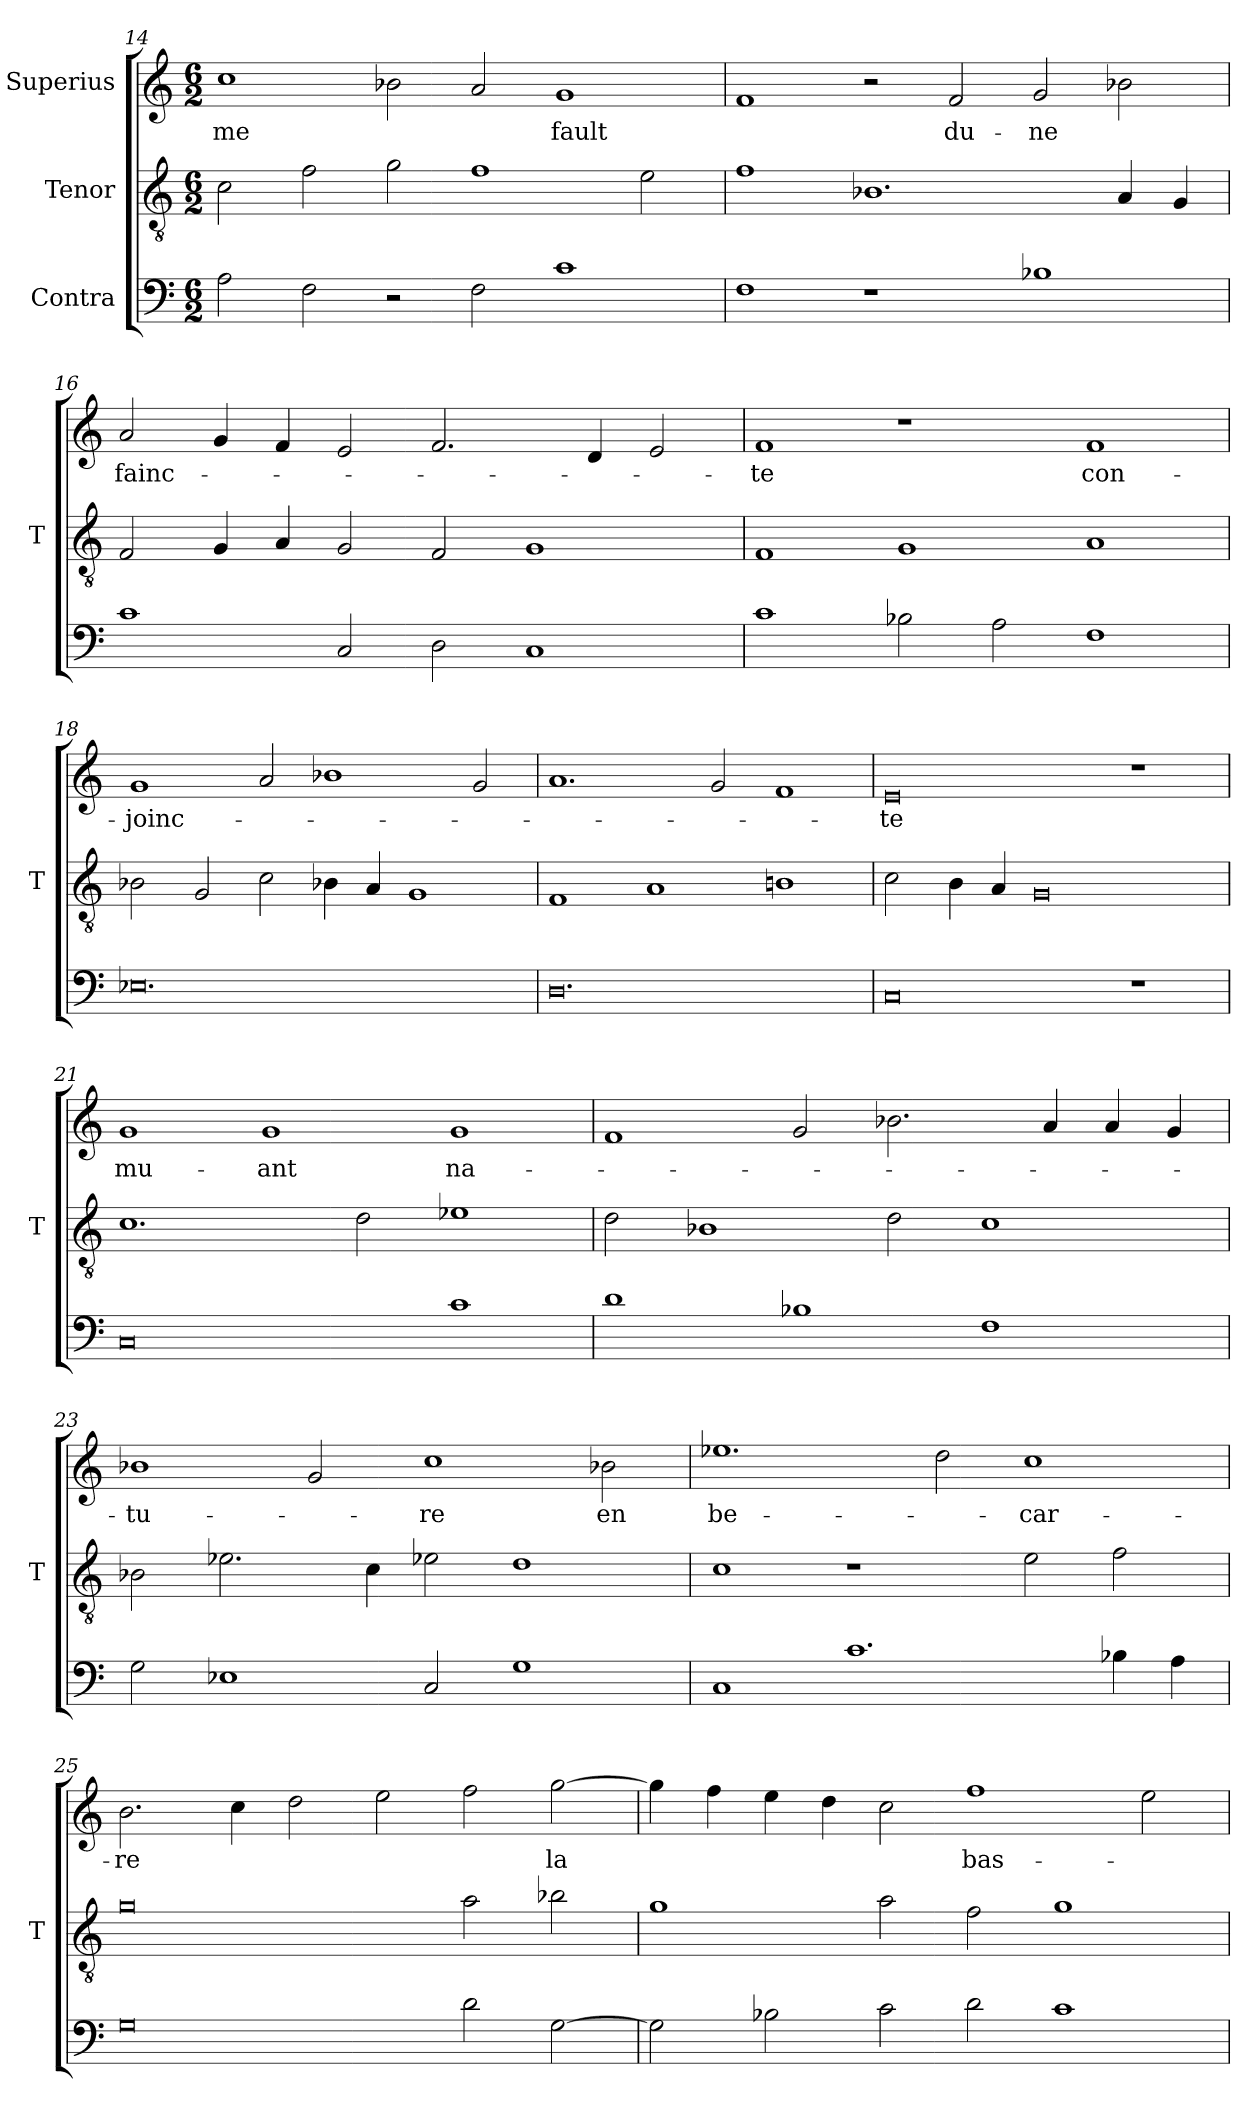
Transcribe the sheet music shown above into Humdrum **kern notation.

**kern	**kern	**kern	**text
*part3	*part2	*part1	*part1
*staff3	*staff2	*staff1	*staff1
*I"Contra	*I"Tenor	*I"Superius	*
*	*I'T	*	*
*clefF4	*clefGv2	*clefG2	*
*M6/2	*M6/2	*M6/2	*
=14	=14	=14	=14
2A	2c	1cc	-me
2F	2f	.	.
2r	2g	2b-X	.
2F	1f	2a	.
1c	.	1g	-fault
.	2e	.	.
=15	=15	=15	=15
1F	1f	1f	.
1r	1.B-X	2r	.
.	.	2f	du-
1B-X	.	2g	-ne
.	4A	2b-X	.
.	4G	.	.
=16	=16	=16	=16
1c	2F	2a	fainc-
.	4G	4g	.
.	4A	4f	.
2C	2G	2e	.
2D	2F	2.f	.
1C	1G	.	.
.	.	4d	.
.	.	2e	.
=17	=17	=17	=17
1c	1F	1f	-te
2B-X	1G	1r	.
2A	.	.	.
1F	1A	1f	con-
=18	=18	=18	=18
0.E-X	2B-X	1g	-joinc-
.	2G	.	.
.	2c	2a	.
.	4B-X	1b-X	.
.	4A	.	.
.	1G	.	.
.	.	2g	.
=19	=19	=19	=19
0.D	1F	1.a	.
.	1A	.	.
.	.	2g	.
.	1Bn	1f	.
=20	=20	=20	=20
0C	2c	0e	-te
.	4B	.	.
.	4A	.	.
.	0G	.	.
1r	.	1r	.
=21	=21	=21	=21
0C	1.c	1g	mu-
.	.	1g	-ant
.	2d	.	.
1c	1e-X	1g	na-
=22	=22	=22	=22
1d	2d	1f	.
.	1B-X	.	.
1B-X	.	2g	.
.	2d	2.b-X	.
1F	1c	.	.
.	.	4a	.
.	.	4a	.
.	.	4g	.
=23	=23	=23	=23
2G	2B-X	1b-X	-tu-
1E-X	2.e-X	.	.
.	.	2g	.
.	4c	.	.
2C	2e-X	1cc	-re
1G	1d	.	.
.	.	2b-X	-en
=24	=24	=24	=24
1C	1c	1.ee-X	be-
1.c	1r	.	.
.	.	2dd	.
.	2e	1cc	-car-
4B-X	2f	.	.
4A	.	.	.
=25	=25	=25	=25
0G	0g	2.b	-re
.	.	4cc	.
.	.	2dd	.
.	.	2ee	.
2d	2a	2ff	.
[2G	2b-X	[2gg	-la
=26	=26	=26	=26
2G]	1g	4gg]	.
.	.	4ff	.
2B-X	.	4ee	.
.	.	4dd	.
2c	2a	2cc	.
2d	2f	1ff	bas-
1c	1g	.	.
.	.	2ee	.
=	=	=	=
*-	*-	*-	*-
